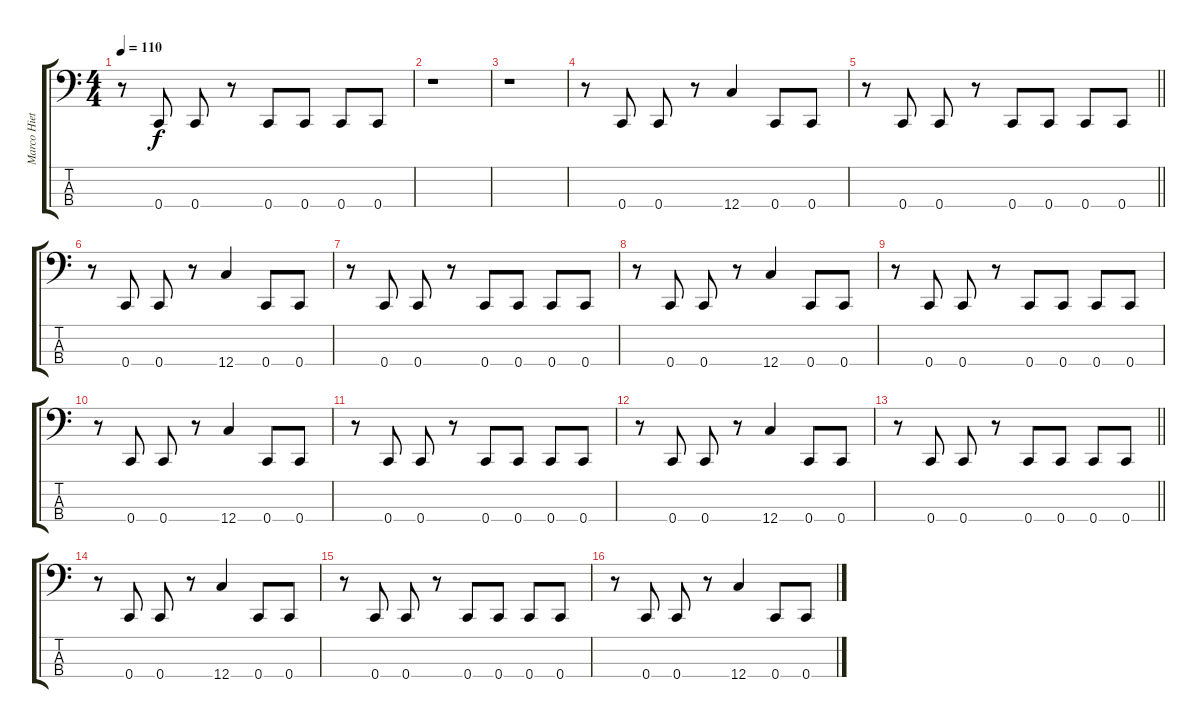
\track ("Marco Hietala" "Marco Hiet") {instrument electricbasspick}
\staff {score tabs}
\tuning (F2 C2 G1 C1) {hide}
\ts (4 4)
\tempo 110
\clef f4
\ks c
r.8{dy f} 0.4.8 0.4.8 r.8 0.4.8 0.4.8 0.4.8 0.4.8 |
r.1 |
r.1 |
r.8 0.4.8 0.4.8 r.8 12.4.4 0.4.8 0.4.8 |
\barLineRight lightlight
r.8 0.4.8 0.4.8 r.8 0.4.8 0.4.8 0.4.8 0.4.8 |
\section ("" "")
r.8 0.4.8 0.4.8 r.8 12.4.4 0.4.8 0.4.8 |
r.8 0.4.8 0.4.8 r.8 0.4.8 0.4.8 0.4.8 0.4.8 |
r.8 0.4.8 0.4.8 r.8 12.4.4 0.4.8 0.4.8 |
r.8 0.4.8 0.4.8 r.8 0.4.8 0.4.8 0.4.8 0.4.8 |
r.8 0.4.8 0.4.8 r.8 12.4.4 0.4.8 0.4.8 |
r.8 0.4.8 0.4.8 r.8 0.4.8 0.4.8 0.4.8 0.4.8 |
r.8 0.4.8 0.4.8 r.8 12.4.4 0.4.8 0.4.8 |
\barLineRight lightlight
r.8 0.4.8 0.4.8 r.8 0.4.8 0.4.8 0.4.8 0.4.8 |
r.8 0.4.8 0.4.8 r.8 12.4.4 0.4.8 0.4.8 |
r.8 0.4.8 0.4.8 r.8 0.4.8 0.4.8 0.4.8 0.4.8 |
r.8 0.4.8 0.4.8 r.8 12.4.4 0.4.8 0.4.8
